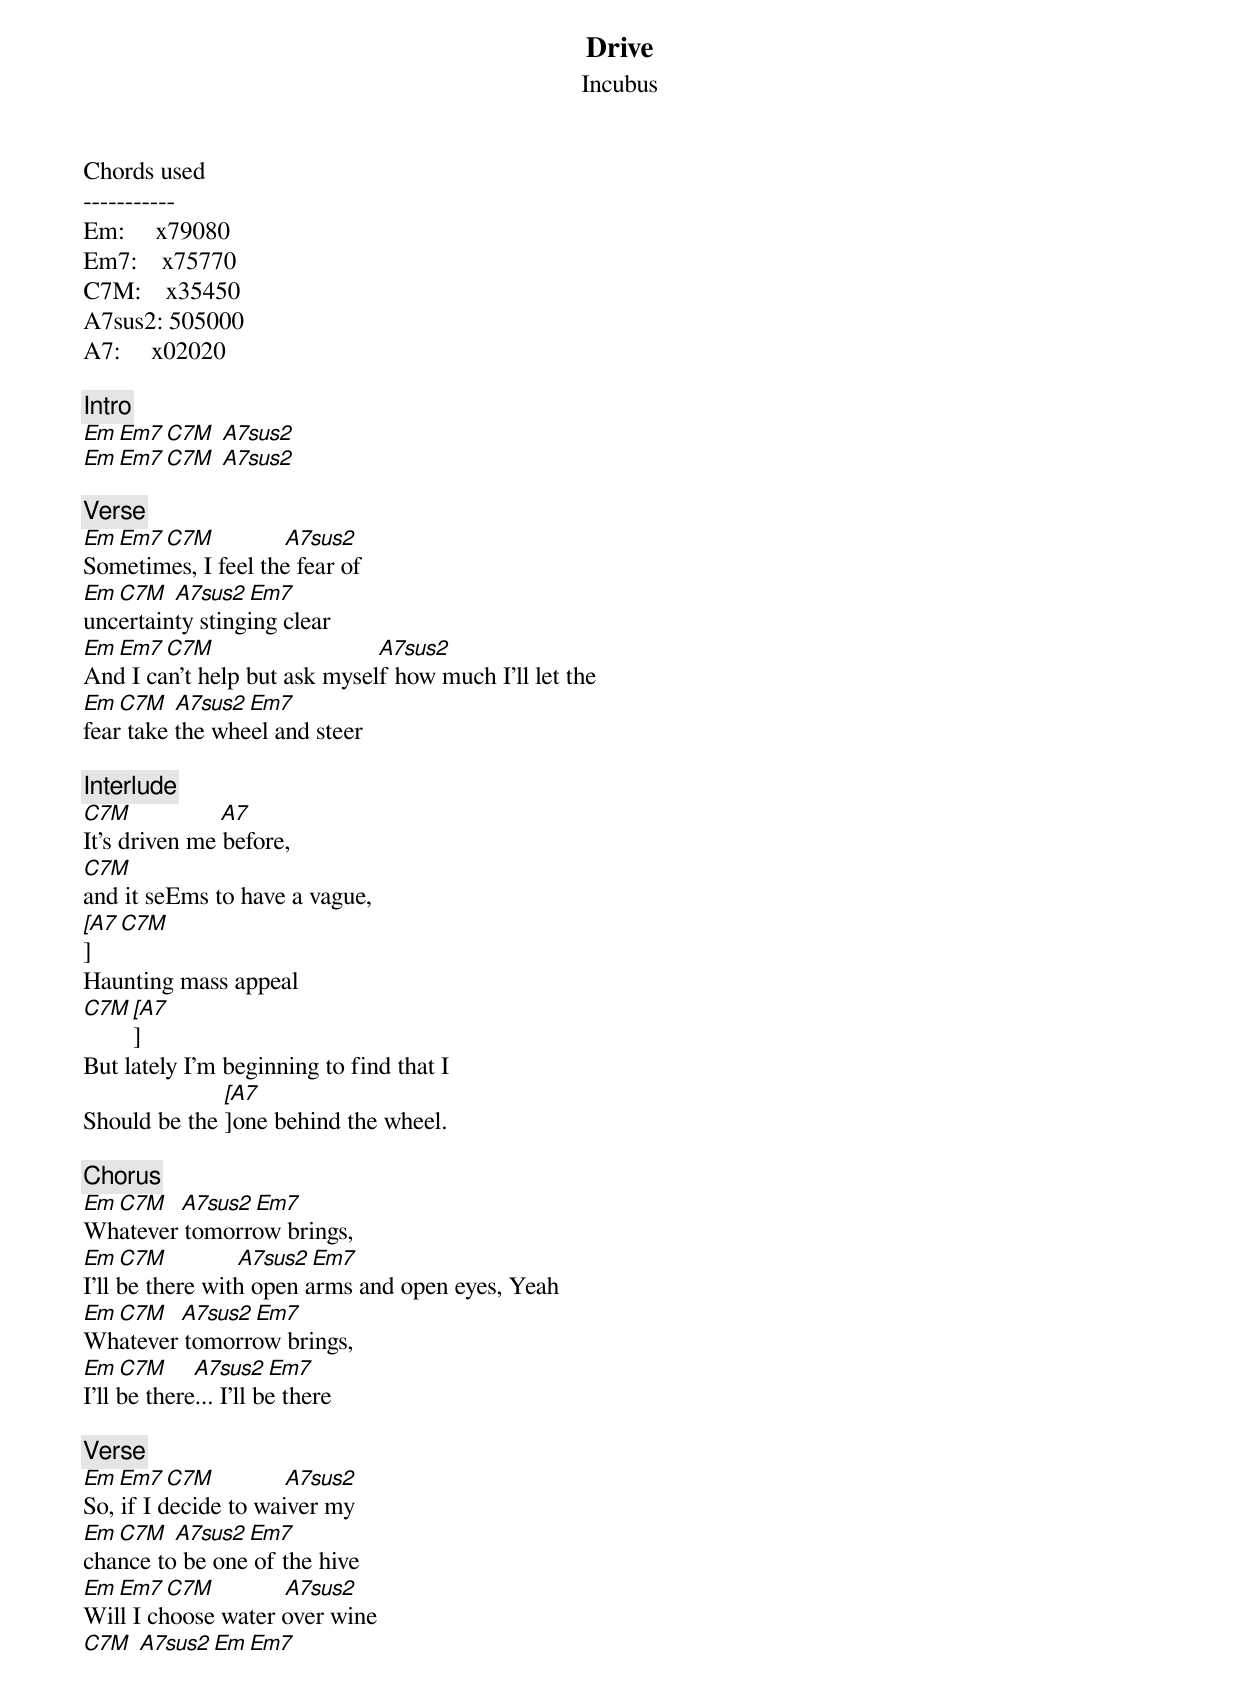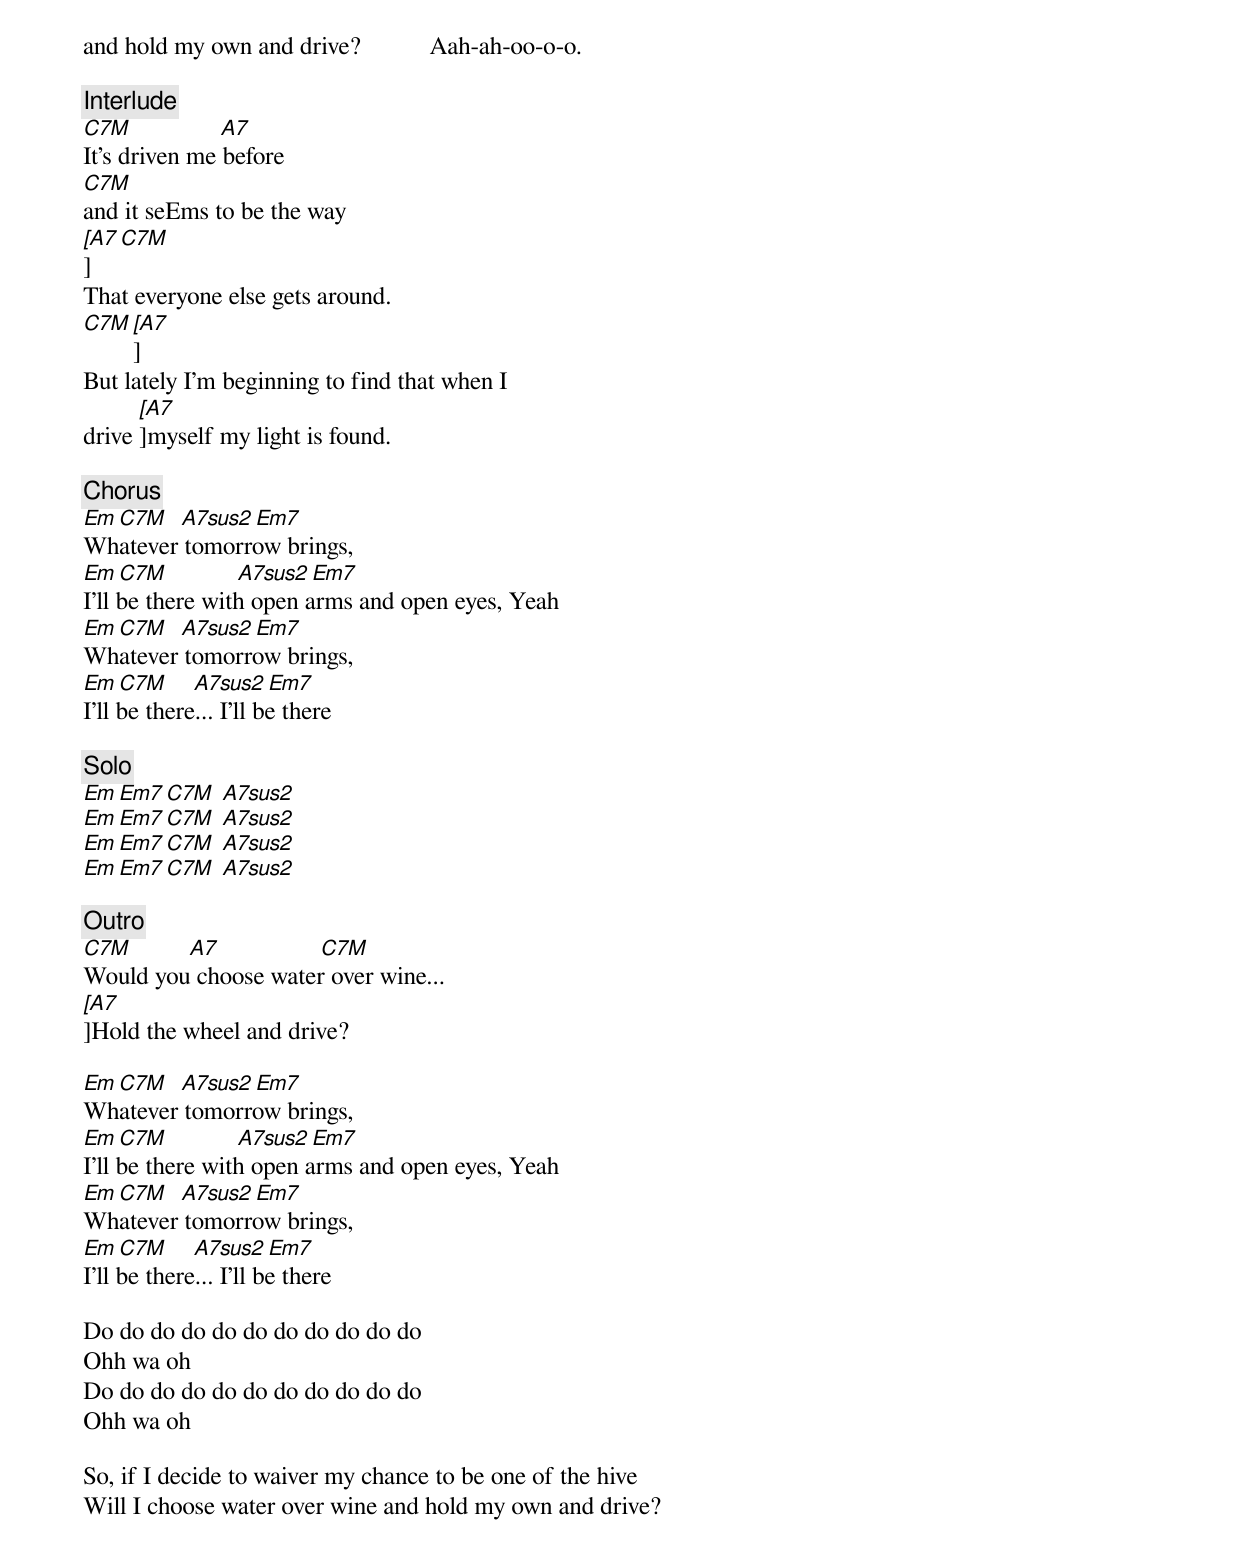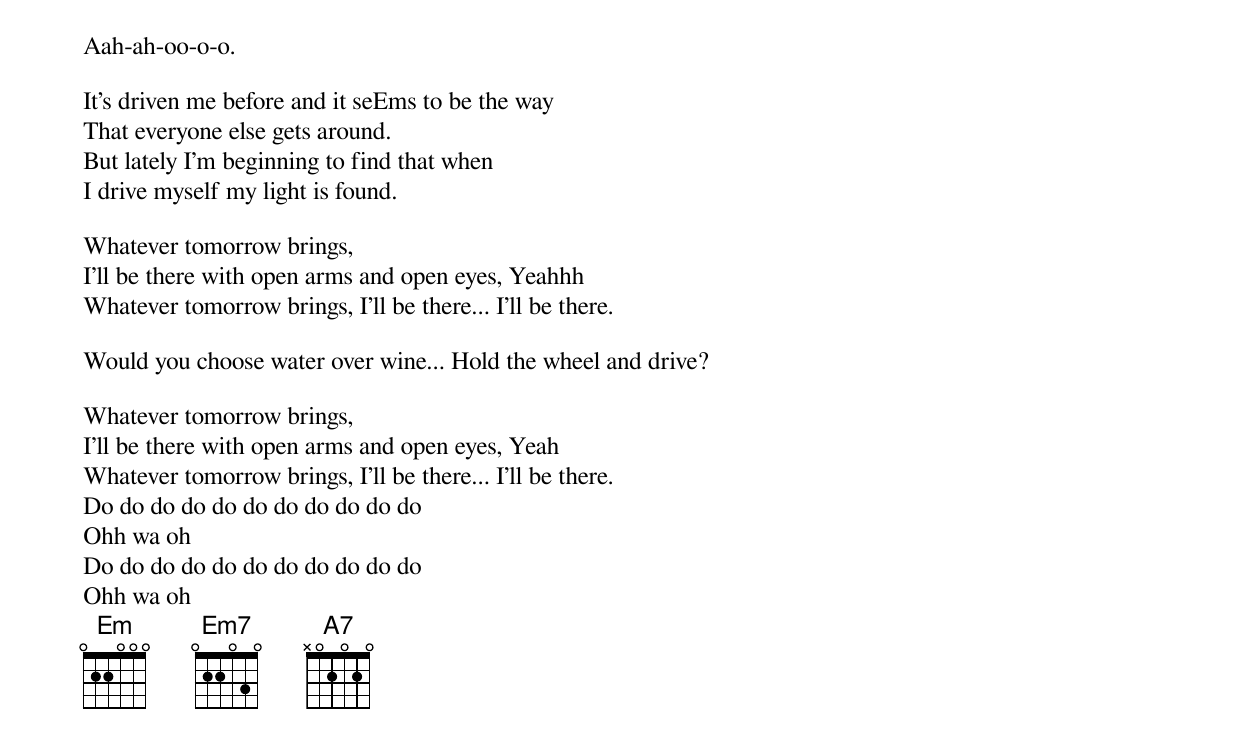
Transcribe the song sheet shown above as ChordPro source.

{t: Drive}
{st: Incubus}

Chords used
-----------
Em:     x79080
Em7:    x75770
C7M:    x35450
A7sus2: 505000
A7:     x02020

{c: Intro}
[Em][Em7][C7M] [A7sus2]
[Em][Em7][C7M] [A7sus2]

{c: Verse}
[Em][Em7][C7M]           [A7sus2]
Sometimes, I feel the fear of
[Em][C7M] [A7sus2][Em7]
uncertainty stinging clear
[Em][Em7][C7M]                          [A7sus2]
And I can't help but ask myself how much I'll let the
[Em][C7M] [A7sus2][Em7]
fear take the wheel and steer

{c: Interlude}
[C7M]              [A7]
It's driven me before,
[C7M]
and it seEms to have a vague,
[[A7]][C7M]
Haunting mass appeal
[C7M][[A7]]
But lately I'm beginning to find that I
Should be the [[A7]]one behind the wheel.

{c: Chorus}
[Em][C7M]  [A7sus2][Em7]
Whatever tomorrow brings,
[Em][C7M]           [A7sus2][Em7]
I'll be there with open arms and open eyes, Yeah
[Em][C7M]  [A7sus2][Em7]
Whatever tomorrow brings,
[Em][C7M]    [A7sus2][Em7]
I'll be there... I'll be there

{c: Verse}
[Em][Em7][C7M]           [A7sus2]
So, if I decide to waiver my
[Em][C7M] [A7sus2][Em7]
chance to be one of the hive
[Em][Em7][C7M]           [A7sus2]
Will I choose water over wine
[C7M] [A7sus2][Em][Em7]
and hold my own and drive?           Aah-ah-oo-o-o.

{c: Interlude}
[C7M]              [A7]
It's driven me before
[C7M]
and it seEms to be the way
[[A7]][C7M]
That everyone else gets around.
[C7M][[A7]]
But lately I'm beginning to find that when I
drive [[A7]]myself my light is found.

{c: Chorus}
[Em][C7M]  [A7sus2][Em7]
Whatever tomorrow brings,
[Em][C7M]           [A7sus2][Em7]
I'll be there with open arms and open eyes, Yeah
[Em][C7M]  [A7sus2][Em7]
Whatever tomorrow brings,
[Em][C7M]    [A7sus2][Em7]
I'll be there... I'll be there

{c: Solo}
[Em][Em7][C7M] [A7sus2]
[Em][Em7][C7M] [A7sus2]
[Em][Em7][C7M] [A7sus2]
[Em][Em7][C7M] [A7sus2]

{c: Outro}
[C7M]         [A7]                [C7M]
Would you choose water over wine...
[[A7]]Hold the wheel and drive?

[Em][C7M]  [A7sus2][Em7]
Whatever tomorrow brings,
[Em][C7M]           [A7sus2][Em7]
I'll be there with open arms and open eyes, Yeah
[Em][C7M]  [A7sus2][Em7]
Whatever tomorrow brings,
[Em][C7M]    [A7sus2][Em7]
I'll be there... I'll be there

Do do do do do do do do do do do
Ohh wa oh
Do do do do do do do do do do do
Ohh wa oh

So, if I decide to waiver my chance to be one of the hive
Will I choose water over wine and hold my own and drive?
Aah-ah-oo-o-o.

It's driven me before and it seEms to be the way
That everyone else gets around.
But lately I'm beginning to find that when
I drive myself my light is found.

Whatever tomorrow brings,
I'll be there with open arms and open eyes, Yeahhh
Whatever tomorrow brings, I'll be there... I'll be there.

Would you choose water over wine... Hold the wheel and drive?

Whatever tomorrow brings,
I'll be there with open arms and open eyes, Yeah
Whatever tomorrow brings, I'll be there... I'll be there.
Do do do do do do do do do do do
Ohh wa oh
Do do do do do do do do do do do
Ohh wa oh
